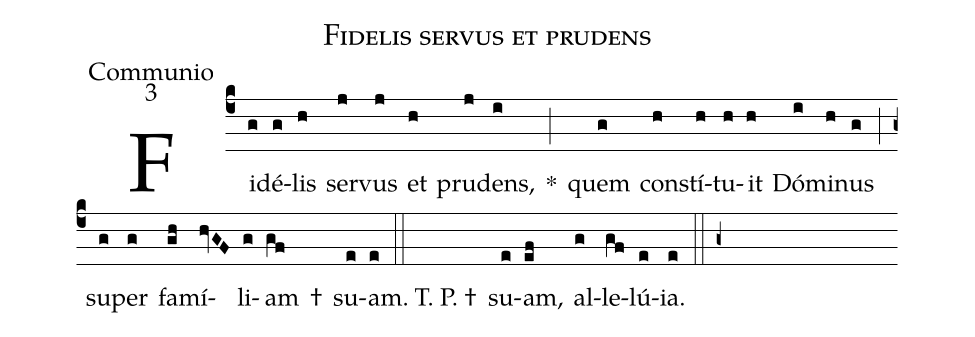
name:Fidelis servus et prudens;
office-part:Communio;
mode:3;
%%
(c4) Fi(g)dé(g)lis(h) ser(j)vus(j) et(h) pru(j)dens,(i) *(;) quem(g) con(h)stí(h)tu(h)it(h) Dó(i)mi(h)nus(g) (;) su(g)per(g) fa(gh)mí(hvGF)li(g)am(gf) †() su(e)am.(e) (::) () T. P. † ()su(e)am,(ef) al(g)le(gf)lú(e)ia.(e) (::g+)
